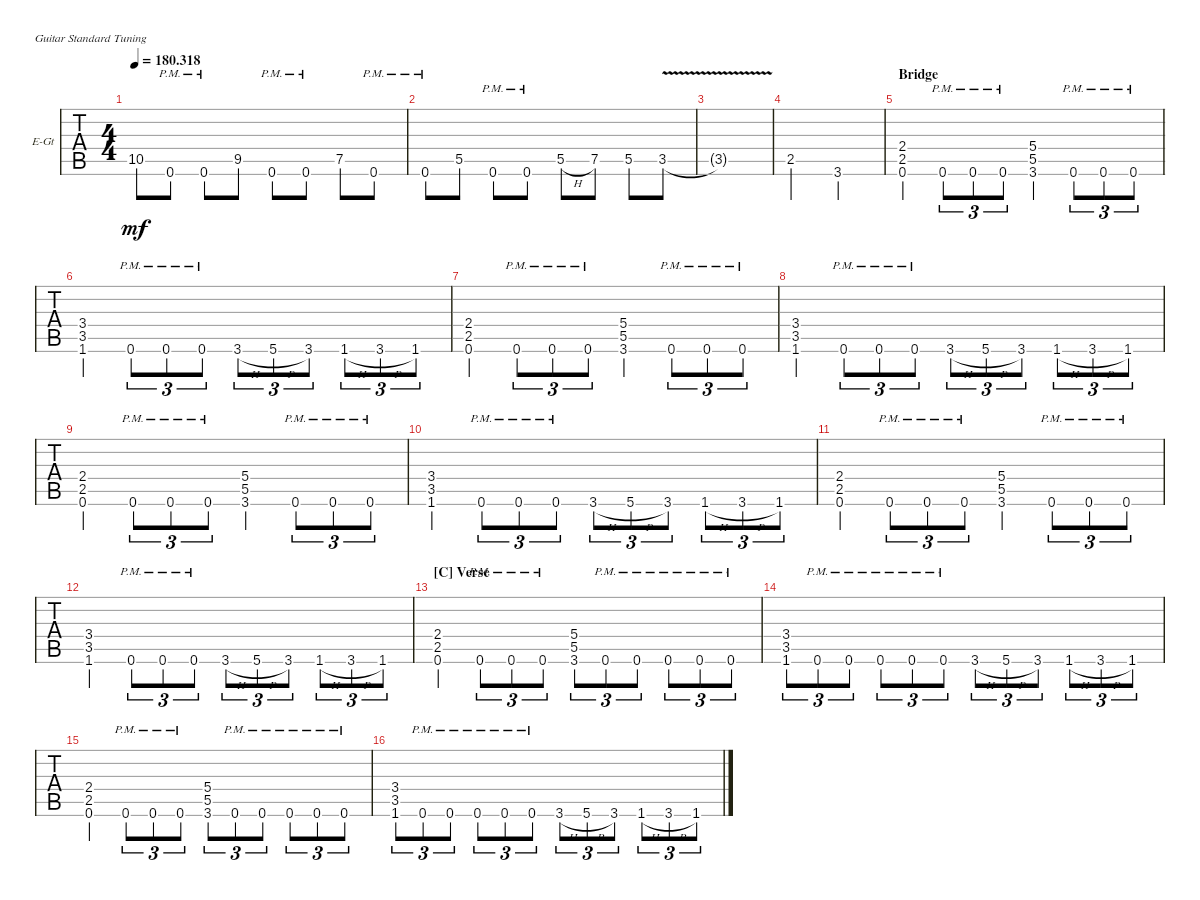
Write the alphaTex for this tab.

\defaultSystemsLayout 4
\bracketExtendMode groupsimilarinstruments
\multiBarRest
\firstSystemTrackNameOrientation horizontal
\otherSystemsTrackNameOrientation horizontal
\track ("Matthew" "E-Gt") {instrument distortionguitar}
\staff {tabs}
\tuning (E4 B3 G3 D3 A2 E2)
\ts (4 4)
\tempo
180.318
\accidentals auto
\clef g2
\ottava regular
\simile none
\ks c
10.5.8{dy mf} 0.6{pm}.8 0.6{pm}.8 9.5.8 0.6{pm}.8 0.6{pm}.8 7.5.8 0.6{pm}.8 |
0.6{pm}.8 5.5.8 0.6{pm}.8 0.6{pm}.8 5.5{h}.8 7.5.8 5.5.8 3.5{v}.8 |
3.5{v t}.1 |
2.5.2 3.6.2 |
\section ("" "Bridge")
(0.6 2.5 2.4).4 0.6{pm}.8{tu (3 2)} 0.6{pm}.8{tu (3 2)} 0.6{pm}.8{tu (3 2)} (3.6 5.5 5.4).4 0.6{pm}.8{tu (3 2)} 0.6{pm}.8{tu (3 2)} 0.6{pm}.8{tu (3 2)} |
(1.6 3.5 3.4).4 0.6{pm}.8{tu (3 2)} 0.6{pm}.8{tu (3 2)} 0.6{pm}.8{tu (3 2)} 3.6{h}.8{tu (3 2)} 5.6{h}.8{tu (3 2)} 3.6.8{tu (3 2)} 1.6{h}.8{tu (3 2)} 3.6{h}.8{tu (3 2)} 1.6.8{tu (3 2)} |
(0.6 2.5 2.4).4 0.6{pm}.8{tu (3 2)} 0.6{pm}.8{tu (3 2)} 0.6{pm}.8{tu (3 2)} (3.6 5.5 5.4).4 0.6{pm}.8{tu (3 2)} 0.6{pm}.8{tu (3 2)} 0.6{pm}.8{tu (3 2)} |
(1.6 3.5 3.4).4 0.6{pm}.8{tu (3 2)} 0.6{pm}.8{tu (3 2)} 0.6{pm}.8{tu (3 2)} 3.6{h}.8{tu (3 2)} 5.6{h}.8{tu (3 2)} 3.6.8{tu (3 2)} 1.6{h}.8{tu (3 2)} 3.6{h}.8{tu (3 2)} 1.6.8{tu (3 2)} |
(0.6 2.5 2.4).4 0.6{pm}.8{tu (3 2)} 0.6{pm}.8{tu (3 2)} 0.6{pm}.8{tu (3 2)} (3.6 5.5 5.4).4 0.6{pm}.8{tu (3 2)} 0.6{pm}.8{tu (3 2)} 0.6{pm}.8{tu (3 2)} |
(1.6 3.5 3.4).4 0.6{pm}.8{tu (3 2)} 0.6{pm}.8{tu (3 2)} 0.6{pm}.8{tu (3 2)} 3.6{h}.8{tu (3 2)} 5.6{h}.8{tu (3 2)} 3.6.8{tu (3 2)} 1.6{h}.8{tu (3 2)} 3.6{h}.8{tu (3 2)} 1.6.8{tu (3 2)} |
(0.6 2.5 2.4).4 0.6{pm}.8{tu (3 2)} 0.6{pm}.8{tu (3 2)} 0.6{pm}.8{tu (3 2)} (3.6 5.5 5.4).4 0.6{pm}.8{tu (3 2)} 0.6{pm}.8{tu (3 2)} 0.6{pm}.8{tu (3 2)} |
(1.6 3.5 3.4).4 0.6{pm}.8{tu (3 2)} 0.6{pm}.8{tu (3 2)} 0.6{pm}.8{tu (3 2)} 3.6{h}.8{tu (3 2)} 5.6{h}.8{tu (3 2)} 3.6.8{tu (3 2)} 1.6{h}.8{tu (3 2)} 3.6{h}.8{tu (3 2)} 1.6.8{tu (3 2)} |
\section ("C" "Verse")
(0.6 2.5 2.4).4 0.6{pm}.8{tu (3 2)} 0.6{pm}.8{tu (3 2)} 0.6{pm}.8{tu (3 2)} (3.6 5.5 5.4).8{tu (3 2)} 0.6{pm}.8{tu (3 2)} 0.6{pm}.8{tu (3 2)} 0.6{pm}.8{tu (3 2)} 0.6{pm}.8{tu (3 2)} 0.6{pm}.8{tu (3 2)} |
(1.6 3.5 3.4).8{tu (3 2)} 0.6{pm}.8{tu (3 2)} 0.6{pm}.8{tu (3 2)} 0.6{pm}.8{tu (3 2)} 0.6{pm}.8{tu (3 2)} 0.6{pm}.8{tu (3 2)} 3.6{h}.8{tu (3 2)} 5.6{h}.8{tu (3 2)} 3.6.8{tu (3 2)} 1.6{h}.8{tu (3 2)} 3.6{h}.8{tu (3 2)} 1.6.8{tu (3 2)} |
(0.6 2.5 2.4).4 0.6{pm}.8{tu (3 2)} 0.6{pm}.8{tu (3 2)} 0.6{pm}.8{tu (3 2)} (3.6 5.5 5.4).8{tu (3 2)} 0.6{pm}.8{tu (3 2)} 0.6{pm}.8{tu (3 2)} 0.6{pm}.8{tu (3 2)} 0.6{pm}.8{tu (3 2)} 0.6{pm}.8{tu (3 2)} |
(1.6 3.5 3.4).8{tu (3 2)} 0.6{pm}.8{tu (3 2)} 0.6{pm}.8{tu (3 2)} 0.6{pm}.8{tu (3 2)} 0.6{pm}.8{tu (3 2)} 0.6{pm}.8{tu (3 2)} 3.6{h}.8{tu (3 2)} 5.6{h}.8{tu (3 2)} 3.6.8{tu (3 2)} 1.6{h}.8{tu (3 2)} 3.6{h}.8{tu (3 2)} 1.6.8{tu (3 2)}
